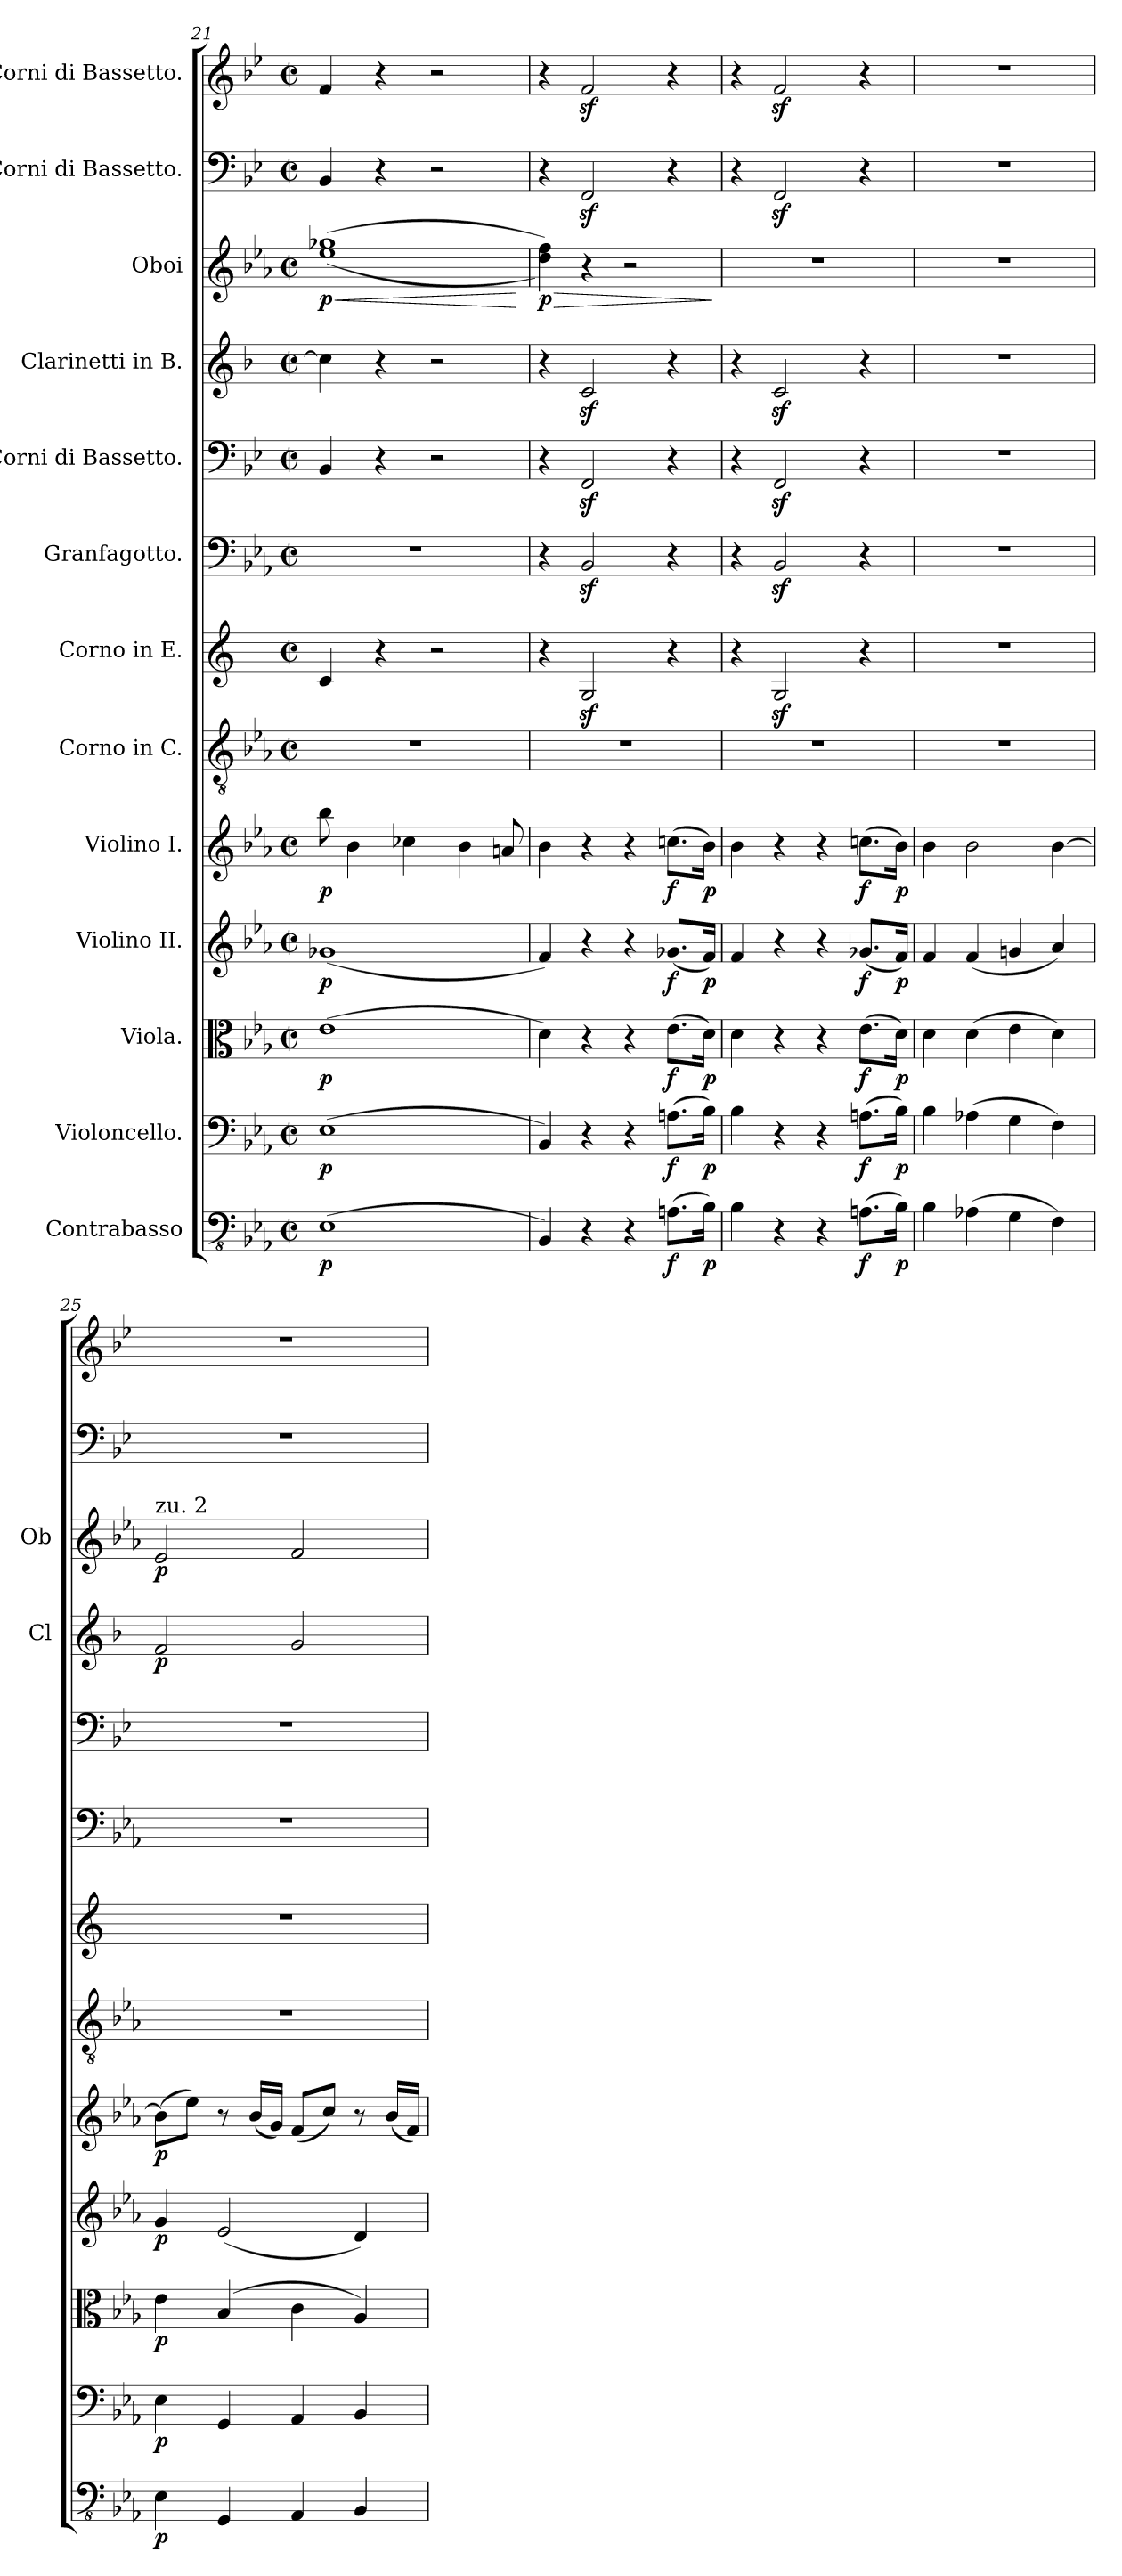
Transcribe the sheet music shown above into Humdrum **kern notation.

**kern	**dynam	**kern	**dynam	**kern	**dynam	**kern	**dynam	**kern	**dynam	**kern	**kern	**kern	**kern	**kern	**dynam	**kern	**dynam	**kern	**kern
*part13	*part13	*part12	*part12	*part11	*part11	*part10	*part10	*part9	*part9	*part8	*part7	*part6	*part5	*part4	*part4	*part3	*part3	*part2	*part1
*staff13	*staff13	*staff12	*staff12	*staff11	*staff11	*staff10	*staff10	*staff9	*staff9	*staff8	*staff7	*staff6	*staff5	*staff4	*staff4	*staff3	*staff3	*staff2	*staff1
*I"Contrabasso	*	*I"Violoncello.	*	*I"Viola.	*	*I"Violino II.	*	*I"Violino I.	*	*I"Corno in C.	*I"Corno in E.	*I"Granfagotto.	*I"Corni di Bassetto.	*I"Clarinetti in B.	*	*I"Oboi	*	*I"Corni di Bassetto.	*I"Corni di Bassetto.
*	*	*	*	*	*	*	*	*	*	*	*	*	*	*I'Cl	*	*I'Ob	*	*	*
!!LO:PB:g=z
*clefFv4	*	*clefF4	*	*clefC3	*	*clefG2	*	*clefG2	*	*clefGv2	*clefG2	*clefF4	*clefF4	*clefG2	*	*clefG2	*	*clefF4	*clefG2
*	*	*	*	*	*	*	*	*	*	*ITrd7c12	*ITrd5c9	*ITrd7c12	*ITrd4c7	*ITrd1c2	*	*	*	*ITrd4c7	*ITrd4c7
*k[b-e-a-]	*	*k[b-e-a-]	*	*k[b-e-a-]	*	*k[b-e-a-]	*	*k[b-e-a-]	*	*k[b-e-a-]	*k[b-e-a-]	*k[b-e-a-]	*k[b-e-a-]	*k[b-e-a-]	*	*k[b-e-a-]	*	*k[b-e-a-]	*k[b-e-a-]
*M2/2	*	*M2/2	*	*M2/2	*	*M2/2	*	*M2/2	*	*M2/2	*M2/2	*M2/2	*M2/2	*M2/2	*	*M2/2	*	*M2/2	*M2/2
*met(c|)	*	*met(c|)	*	*met(c|)	*	*met(c|)	*	*met(c|)	*	*met(c|)	*met(c|)	*met(c|)	*met(c|)	*met(c|)	*	*met(c|)	*	*met(c|)	*met(c|)
=21	=21	=21	=21	=21	=21	=21	=21	=21	=21	=21	=21	=21	=21	=21	=21	=21	=21	=21	=21
!	!LO:DY:b	!	!LO:DY:b	!	!LO:DY:b	!	!LO:DY:b	!	!LO:DY:b	!	!	!	!	!	!	!	!LO:HP:b	!	!
!	!	!	!	!	!	!	!	!	!	!	!	!	!	!	!	!	!LO:DY:n=1:b	!	!
(>1EE-	p	(>1E-	p	(>1e-	p	(<1g-X	p	8bb-\	p	1r	4E-/	1r	4EE-/	4b-\]	.	(<(>1ee- 1gg-X	< p	4EE-/	4B-/
.	.	.	.	.	.	.	.	4b-\	.	.	.	.	.	.	.	.	.	.	.
.	.	.	.	.	.	.	.	.	.	.	4r	.	4r	4r	.	.	.	4r	4r
.	.	.	.	.	.	.	.	4cc-X\	.	.	.	.	.	.	.	.	.	.	.
.	.	.	.	.	.	.	.	.	.	.	2r	.	2r	2r	.	.	.	2r	2r
.	.	.	.	.	.	.	.	4b-\	.	.	.	.	.	.	.	.	.	.	.
.	.	.	.	.	.	.	.	8an/	.	.	.	.	.	.	.	.	.	.	.
.	.	.	.	.	.	.	.	.	.	.	.	.	.	.	.	.	[	.	.
=22	=22	=22	=22	=22	=22	=22	=22	=22	=22	=22	=22	=22	=22	=22	=22	=22	=22	=22	=22
!	!	!	!	!	!	!	!	!	!	!	!	!	!	!	!	!	!LO:HP:b	!	!
!	!	!	!	!	!	!	!	!	!	!	!	!	!	!	!	!	!LO:DY:n=1:b	!	!
4BBB-/)	.	4BB-/)	.	4d\)	.	4f/)	.	4b-\	.	1r	4r	4r	4r	4r	.	4dd\ 4ff\))	> p	4r	4r
4r	.	4r	.	4r	.	4r	.	4r	.	.	2BB-z</	2BBB-z</	2BBB-z</	2B-z</	.	4r	.	2BBB-z</	2B-z</
4r	.	4r	.	4r	.	4r	.	4r	.	.	.	.	.	.	.	2r	.	.	.
!	!LO:DY:b	!	!LO:DY:b	!	!LO:DY:b	!	!LO:DY:b	!	!LO:DY:b	!	!	!	!	!	!	!	!	!	!
(>8.AAn\L	f	(>8.An\L	f	(>8.e-\L	f	(<8.g-X/L	f	(>8.ccn\L	f	.	4r	4r	4r	4r	.	.	.	4r	4r
!	!LO:DY:b	!	!LO:DY:b	!	!LO:DY:b	!	!LO:DY:b	!	!LO:DY:b	!	!	!	!	!	!	!	!	!	!
16BB-\Jk)	p	16B-\Jk)	p	16d\Jk)	p	16f/Jk)	p	16b-\Jk)	p	.	.	.	.	.	.	.	.	.	.
.	.	.	.	.	.	.	.	.	.	.	.	.	.	.	.	.	]	.	.
=23	=23	=23	=23	=23	=23	=23	=23	=23	=23	=23	=23	=23	=23	=23	=23	=23	=23	=23	=23
4BB-\	.	4B-\	.	4d\	.	4f/	.	4b-\	.	1r	4r	4r	4r	4r	.	1r	.	4r	4r
4r	.	4r	.	4r	.	4r	.	4r	.	.	2BB-z</	2BBB-z</	2BBB-z</	2B-z</	.	.	.	2BBB-z</	2B-z</
4r	.	4r	.	4r	.	4r	.	4r	.	.	.	.	.	.	.	.	.	.	.
!	!LO:DY:b	!	!LO:DY:b	!	!LO:DY:b	!	!LO:DY:b	!	!LO:DY:b	!	!	!	!	!	!	!	!	!	!
(>8.AAn\L	f	(>8.An\L	f	(>8.e-\L	f	(<8.g-X/L	f	(>8.ccn\L	f	.	4r	4r	4r	4r	.	.	.	4r	4r
!	!LO:DY:b	!	!LO:DY:b	!	!LO:DY:b	!	!LO:DY:b	!	!LO:DY:b	!	!	!	!	!	!	!	!	!	!
16BB-\Jk)	p	16B-\Jk)	p	16d\Jk)	p	16f/Jk)	p	16b-\Jk)	p	.	.	.	.	.	.	.	.	.	.
=24	=24	=24	=24	=24	=24	=24	=24	=24	=24	=24	=24	=24	=24	=24	=24	=24	=24	=24	=24
4BB-\	.	4B-\	.	4d\	.	4f/	.	4b-\	.	1r	1r	1r	1r	1r	.	1r	.	1r	1r
(>4AA-X\	.	(>4A-X\	.	(>4d\	.	(<4f/	.	2b-\	.	.	.	.	.	.	.	.	.	.	.
4GG\	.	4G\	.	4e-\	.	4gn/	.	.	.	.	.	.	.	.	.	.	.	.	.
4FF\)	.	4F\)	.	4d\)	.	4a-/)	.	[4b-\	.	.	.	.	.	.	.	.	.	.	.
=25	=25	=25	=25	=25	=25	=25	=25	=25	=25	=25	=25	=25	=25	=25	=25	=25	=25	=25	=25
!	!	!	!	!	!	!	!	!	!	!	!	!	!	!	!	!LO:TX:a:t=zu. 2	!	!	!
!	!LO:DY:b	!	!LO:DY:b	!	!LO:DY:b	!	!LO:DY:b	!	!LO:DY:b	!	!	!	!	!	!LO:DY:b	!	!LO:DY:b	!	!
4EE-\	p	4E-\	p	4e-\	p	4g/	p	(>8b-\L]	p	1r	1r	1r	1r	2e-/	p	2e-/	p	1r	1r
.	.	.	.	.	.	.	.	8ee-\J)	.	.	.	.	.	.	.	.	.	.	.
4GGG/	.	4GG/	.	(>4B-/	.	(<2e-/	.	8r	.	.	.	.	.	.	.	.	.	.	.
.	.	.	.	.	.	.	.	(<16b-/LL	.	.	.	.	.	.	.	.	.	.	.
.	.	.	.	.	.	.	.	16g/JJ)	.	.	.	.	.	.	.	.	.	.	.
4AAA-/	.	4AA-/	.	4c\	.	.	.	(<8f/L	.	.	.	.	.	2f/	.	2f/	.	.	.
.	.	.	.	.	.	.	.	8cc/J)	.	.	.	.	.	.	.	.	.	.	.
4BBB-/	.	4BB-/	.	4A-/)	.	4d/)	.	8r	.	.	.	.	.	.	.	.	.	.	.
.	.	.	.	.	.	.	.	(<16b-/LL	.	.	.	.	.	.	.	.	.	.	.
.	.	.	.	.	.	.	.	16f/JJ)	.	.	.	.	.	.	.	.	.	.	.
=	=	=	=	=	=	=	=	=	=	=	=	=	=	=	=	=	=	=	=
*-	*-	*-	*-	*-	*-	*-	*-	*-	*-	*-	*-	*-	*-	*-	*-	*-	*-	*-	*-
